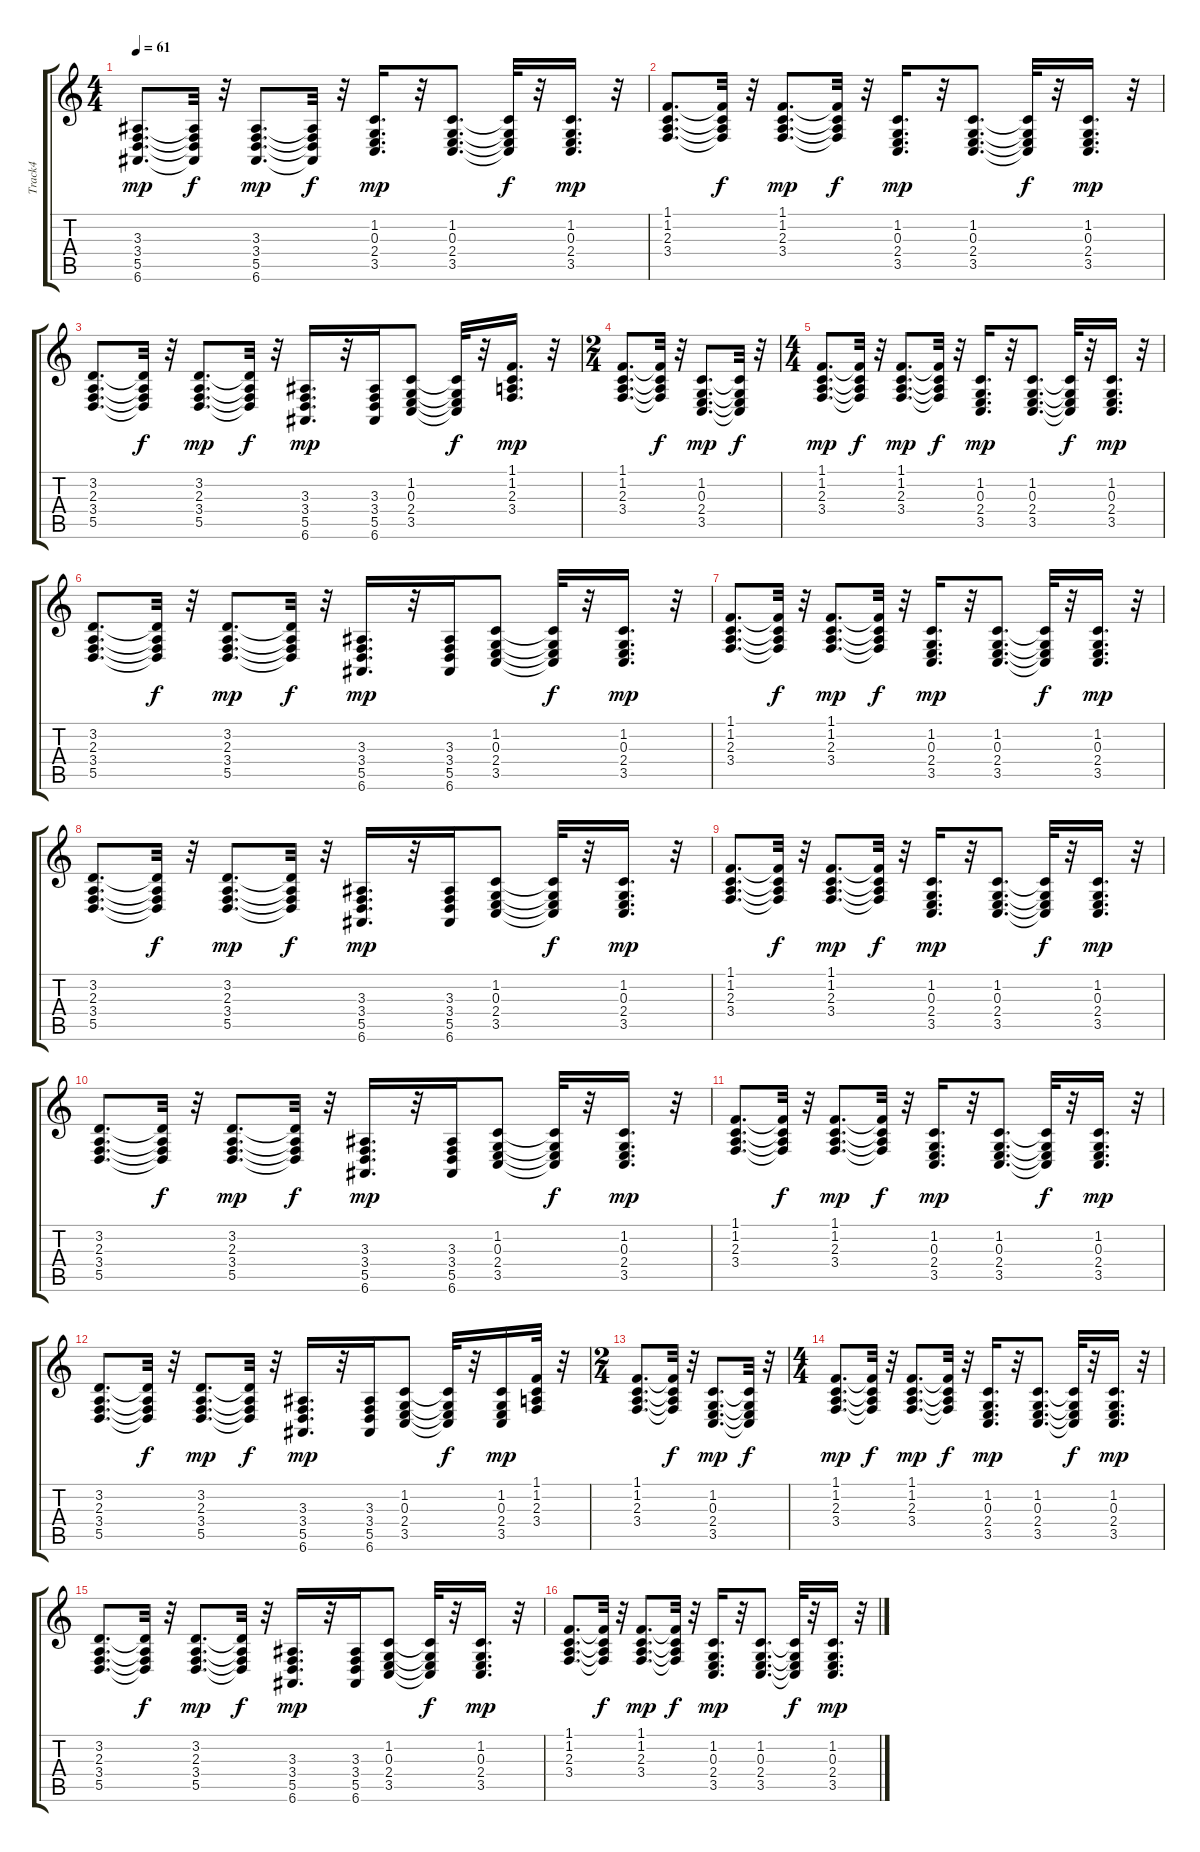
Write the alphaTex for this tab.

\track ("Track4" "Track4") {instrument honkytonkpiano}
\staff {score tabs}
\tuning (E4 B3 G3 D3 A2 E2) {hide}
\ts (4 4)
\tempo 61
\clef g2
\ks c
(3.3 3.4 5.5 6.6).8{d dy mp} (3.3{t} 3.4{t} 5.5{t} 6.6{t}).32{dy f} r.32 (3.3 3.4 5.5 6.6).8{d dy mp} (3.3{t} 3.4{t} 5.5{t} 6.6{t}).32{dy f} r.32 (1.2 0.3 2.4 3.5).16{d dy mp} r.32 (1.2 0.3 2.4 3.5).8{d} (1.2{t} 0.3{t} 2.4{t} 3.5{t}).32{dy f} r.32 (1.2 0.3 2.4 3.5).16{d dy mp} r.32 |
(1.1 1.2 2.3 3.4).8{d} (1.1{t} 1.2{t} 2.3{t} 3.4{t}).32{dy f} r.32 (1.1 1.2 2.3 3.4).8{d dy mp} (1.1{t} 1.2{t} 2.3{t} 3.4{t}).32{dy f} r.32 (1.2 0.3 2.4 3.5).16{d dy mp} r.32 (1.2 0.3 2.4 3.5).8{d} (1.2{t} 0.3{t} 2.4{t} 3.5{t}).32{dy f} r.32 (1.2 0.3 2.4 3.5).16{d dy mp} r.32 |
(3.2 2.3 3.4 5.5).8{d} (3.2{t} 2.3{t} 3.4{t} 5.5{t}).32{dy f} r.32 (3.2 2.3 3.4 5.5).8{d dy mp} (3.2{t} 2.3{t} 3.4{t} 5.5{t}).32{dy f} r.32 (3.3 3.4 5.5 6.6).16{d dy mp} r.32 (3.3 3.4 5.5 6.6).16 (1.2 0.3 2.4 3.5).8 (1.2{t} 0.3{t} 2.4{t} 3.5{t}).32{dy f} r.32 (1.1 1.2 2.3 3.4).16{d dy mp} r.32 |
\ts (2 4)
(1.1 1.2 2.3 3.4).8{d} (1.1{t} 1.2{t} 2.3{t} 3.4{t}).32{dy f} r.32 (1.2 0.3 2.4 3.5).8{d dy mp} (1.2{t} 0.3{t} 2.4{t} 3.5{t}).32{dy f} r.32 |
\ts (4 4)
(1.1 1.2 2.3 3.4).8{d dy mp} (1.1{t} 1.2{t} 2.3{t} 3.4{t}).32{dy f} r.32 (1.1 1.2 2.3 3.4).8{d dy mp} (1.1{t} 1.2{t} 2.3{t} 3.4{t}).32{dy f} r.32 (1.2 0.3 2.4 3.5).16{d dy mp} r.32 (1.2 0.3 2.4 3.5).8{d} (1.2{t} 0.3{t} 2.4{t} 3.5{t}).32{dy f} r.32 (1.2 0.3 2.4 3.5).16{d dy mp} r.32 |
(3.2 2.3 3.4 5.5).8{d} (3.2{t} 2.3{t} 3.4{t} 5.5{t}).32{dy f} r.32 (3.2 2.3 3.4 5.5).8{d dy mp} (3.2{t} 2.3{t} 3.4{t} 5.5{t}).32{dy f} r.32 (3.3 3.4 5.5 6.6).16{d dy mp} r.32 (3.3 3.4 5.5 6.6).16 (1.2 0.3 2.4 3.5).8 (1.2{t} 0.3{t} 2.4{t} 3.5{t}).32{dy f} r.32 (1.2 0.3 2.4 3.5).16{d dy mp} r.32 |
(1.1 1.2 2.3 3.4).8{d} (1.1{t} 1.2{t} 2.3{t} 3.4{t}).32{dy f} r.32 (1.1 1.2 2.3 3.4).8{d dy mp} (1.1{t} 1.2{t} 2.3{t} 3.4{t}).32{dy f} r.32 (1.2 0.3 2.4 3.5).16{d dy mp} r.32 (1.2 0.3 2.4 3.5).8{d} (1.2{t} 0.3{t} 2.4{t} 3.5{t}).32{dy f} r.32 (1.2 0.3 2.4 3.5).16{d dy mp} r.32 |
(3.2 2.3 3.4 5.5).8{d} (3.2{t} 2.3{t} 3.4{t} 5.5{t}).32{dy f} r.32 (3.2 2.3 3.4 5.5).8{d dy mp} (3.2{t} 2.3{t} 3.4{t} 5.5{t}).32{dy f} r.32 (3.3 3.4 5.5 6.6).16{d dy mp} r.32 (3.3 3.4 5.5 6.6).16 (1.2 0.3 2.4 3.5).8 (1.2{t} 0.3{t} 2.4{t} 3.5{t}).32{dy f} r.32 (1.2 0.3 2.4 3.5).16{d dy mp} r.32 |
(1.1 1.2 2.3 3.4).8{d} (1.1{t} 1.2{t} 2.3{t} 3.4{t}).32{dy f} r.32 (1.1 1.2 2.3 3.4).8{d dy mp} (1.1{t} 1.2{t} 2.3{t} 3.4{t}).32{dy f} r.32 (1.2 0.3 2.4 3.5).16{d dy mp} r.32 (1.2 0.3 2.4 3.5).8{d} (1.2{t} 0.3{t} 2.4{t} 3.5{t}).32{dy f} r.32 (1.2 0.3 2.4 3.5).16{d dy mp} r.32 |
(3.2 2.3 3.4 5.5).8{d} (3.2{t} 2.3{t} 3.4{t} 5.5{t}).32{dy f} r.32 (3.2 2.3 3.4 5.5).8{d dy mp} (3.2{t} 2.3{t} 3.4{t} 5.5{t}).32{dy f} r.32 (3.3 3.4 5.5 6.6).16{d dy mp} r.32 (3.3 3.4 5.5 6.6).16 (1.2 0.3 2.4 3.5).8 (1.2{t} 0.3{t} 2.4{t} 3.5{t}).32{dy f} r.32 (1.2 0.3 2.4 3.5).16{d dy mp} r.32 |
(1.1 1.2 2.3 3.4).8{d} (1.1{t} 1.2{t} 2.3{t} 3.4{t}).32{dy f} r.32 (1.1 1.2 2.3 3.4).8{d dy mp} (1.1{t} 1.2{t} 2.3{t} 3.4{t}).32{dy f} r.32 (1.2 0.3 2.4 3.5).16{d dy mp} r.32 (1.2 0.3 2.4 3.5).8{d} (1.2{t} 0.3{t} 2.4{t} 3.5{t}).32{dy f} r.32 (1.2 0.3 2.4 3.5).16{d dy mp} r.32 |
(3.2 2.3 3.4 5.5).8{d} (3.2{t} 2.3{t} 3.4{t} 5.5{t}).32{dy f} r.32 (3.2 2.3 3.4 5.5).8{d dy mp} (3.2{t} 2.3{t} 3.4{t} 5.5{t}).32{dy f} r.32 (3.3 3.4 5.5 6.6).16{d dy mp} r.32 (3.3 3.4 5.5 6.6).16 (1.2 0.3 2.4 3.5).8 (1.2{t} 0.3{t} 2.4{t} 3.5{t}).32{dy f} r.32 (1.2 0.3 2.4 3.5).16{dy mp} (1.1 1.2 2.3 3.4).32 r.32 |
\ts (2 4)
(1.1 1.2 2.3 3.4).8{d} (1.1{t} 1.2{t} 2.3{t} 3.4{t}).32{dy f} r.32 (1.2 0.3 2.4 3.5).8{d dy mp} (1.2{t} 0.3{t} 2.4{t} 3.5{t}).32{dy f} r.32 |
\ts (4 4)
(1.1 1.2 2.3 3.4).8{d dy mp} (1.1{t} 1.2{t} 2.3{t} 3.4{t}).32{dy f} r.32 (1.1 1.2 2.3 3.4).8{d dy mp} (1.1{t} 1.2{t} 2.3{t} 3.4{t}).32{dy f} r.32 (1.2 0.3 2.4 3.5).16{d dy mp} r.32 (1.2 0.3 2.4 3.5).8{d} (1.2{t} 0.3{t} 2.4{t} 3.5{t}).32{dy f} r.32 (1.2 0.3 2.4 3.5).16{d dy mp} r.32 |
(3.2 2.3 3.4 5.5).8{d} (3.2{t} 2.3{t} 3.4{t} 5.5{t}).32{dy f} r.32 (3.2 2.3 3.4 5.5).8{d dy mp} (3.2{t} 2.3{t} 3.4{t} 5.5{t}).32{dy f} r.32 (3.3 3.4 5.5 6.6).16{d dy mp} r.32 (3.3 3.4 5.5 6.6).16 (1.2 0.3 2.4 3.5).8 (1.2{t} 0.3{t} 2.4{t} 3.5{t}).32{dy f} r.32 (1.2 0.3 2.4 3.5).16{d dy mp} r.32 |
(1.1 1.2 2.3 3.4).8{d} (1.1{t} 1.2{t} 2.3{t} 3.4{t}).32{dy f} r.32 (1.1 1.2 2.3 3.4).8{d dy mp} (1.1{t} 1.2{t} 2.3{t} 3.4{t}).32{dy f} r.32 (1.2 0.3 2.4 3.5).16{d dy mp} r.32 (1.2 0.3 2.4 3.5).8{d} (1.2{t} 0.3{t} 2.4{t} 3.5{t}).32{dy f} r.32 (1.2 0.3 2.4 3.5).16{d dy mp} r.32
